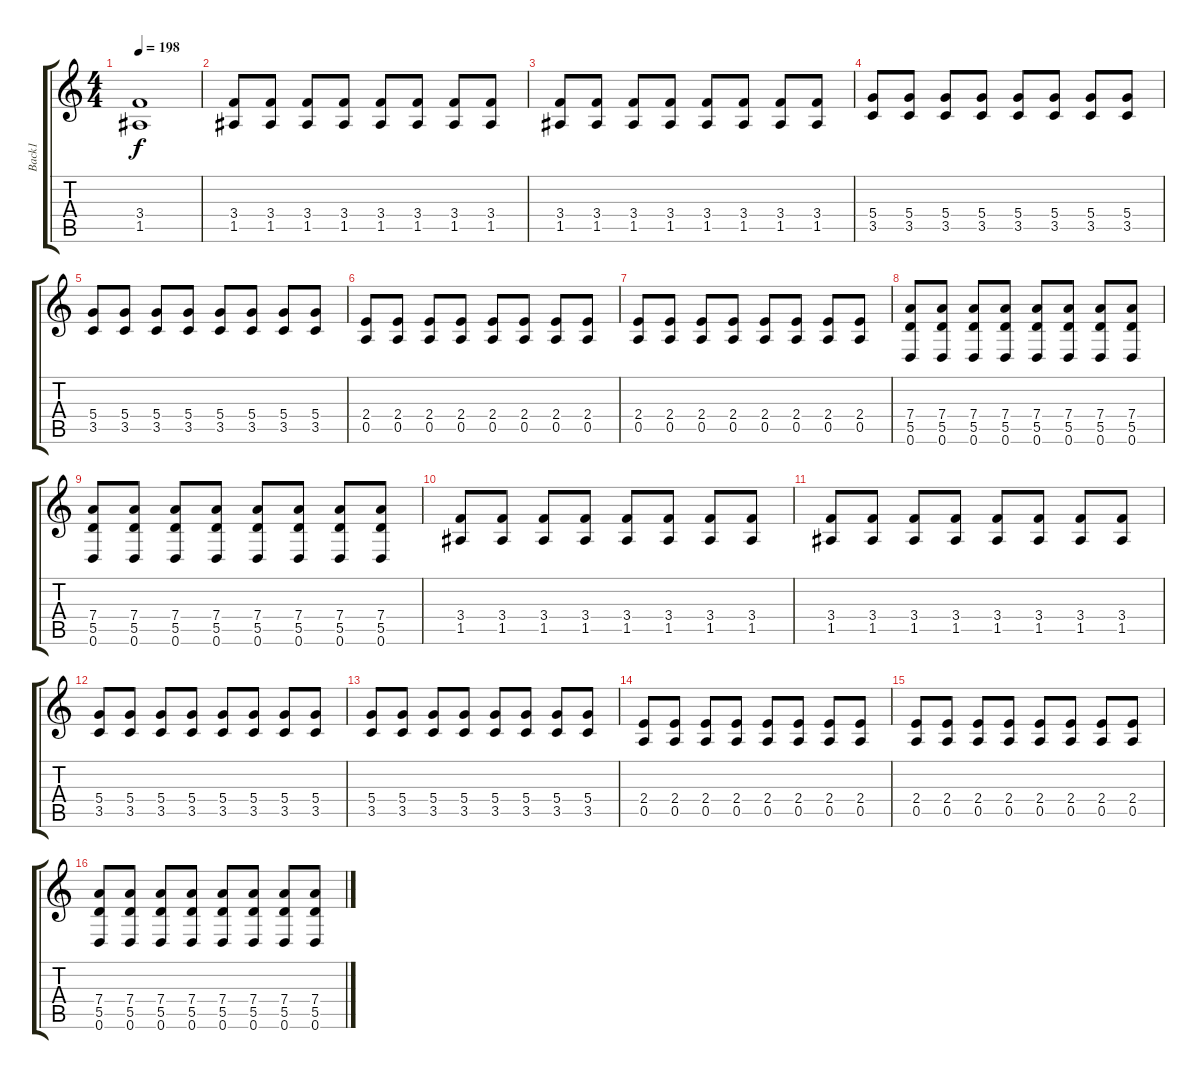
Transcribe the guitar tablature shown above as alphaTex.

\track ("Back1" "Back1") {instrument overdrivenguitar}
\staff {score tabs}
\tuning (E4 B3 G3 D3 A2 D2) {hide}
\ts (4 4)
\tempo 198
\clef g2
\ks c
(3.4{t} 1.5{t}).1{dy f} |
(3.4 1.5).8 (3.4 1.5).8 (3.4 1.5).8 (3.4 1.5).8 (3.4 1.5).8 (3.4 1.5).8 (3.4 1.5).8 (3.4 1.5).8 |
(3.4 1.5).8 (3.4 1.5).8 (3.4 1.5).8 (3.4 1.5).8 (3.4 1.5).8 (3.4 1.5).8 (3.4 1.5).8 (3.4 1.5).8 |
(5.4 3.5).8 (5.4 3.5).8 (5.4 3.5).8 (5.4 3.5).8 (5.4 3.5).8 (5.4 3.5).8 (5.4 3.5).8 (5.4 3.5).8 |
(5.4 3.5).8 (5.4 3.5).8 (5.4 3.5).8 (5.4 3.5).8 (5.4 3.5).8 (5.4 3.5).8 (5.4 3.5).8 (5.4 3.5).8 |
(2.4 0.5).8 (2.4 0.5).8 (2.4 0.5).8 (2.4 0.5).8 (2.4 0.5).8 (2.4 0.5).8 (2.4 0.5).8 (2.4 0.5).8 |
(2.4 0.5).8 (2.4 0.5).8 (2.4 0.5).8 (2.4 0.5).8 (2.4 0.5).8 (2.4 0.5).8 (2.4 0.5).8 (2.4 0.5).8 |
(7.4 5.5 0.6).8 (7.4 5.5 0.6).8 (7.4 5.5 0.6).8 (7.4 5.5 0.6).8 (7.4 5.5 0.6).8 (7.4 5.5 0.6).8 (7.4 5.5 0.6).8 (7.4 5.5 0.6).8 |
(7.4 5.5 0.6).8 (7.4 5.5 0.6).8 (7.4 5.5 0.6).8 (7.4 5.5 0.6).8 (7.4 5.5 0.6).8 (7.4 5.5 0.6).8 (7.4 5.5 0.6).8 (7.4 5.5 0.6).8 |
(3.4 1.5).8 (3.4 1.5).8 (3.4 1.5).8 (3.4 1.5).8 (3.4 1.5).8 (3.4 1.5).8 (3.4 1.5).8 (3.4 1.5).8 |
(3.4 1.5).8 (3.4 1.5).8 (3.4 1.5).8 (3.4 1.5).8 (3.4 1.5).8 (3.4 1.5).8 (3.4 1.5).8 (3.4 1.5).8 |
(5.4 3.5).8 (5.4 3.5).8 (5.4 3.5).8 (5.4 3.5).8 (5.4 3.5).8 (5.4 3.5).8 (5.4 3.5).8 (5.4 3.5).8 |
(5.4 3.5).8 (5.4 3.5).8 (5.4 3.5).8 (5.4 3.5).8 (5.4 3.5).8 (5.4 3.5).8 (5.4 3.5).8 (5.4 3.5).8 |
(2.4 0.5).8 (2.4 0.5).8 (2.4 0.5).8 (2.4 0.5).8 (2.4 0.5).8 (2.4 0.5).8 (2.4 0.5).8 (2.4 0.5).8 |
(2.4 0.5).8 (2.4 0.5).8 (2.4 0.5).8 (2.4 0.5).8 (2.4 0.5).8 (2.4 0.5).8 (2.4 0.5).8 (2.4 0.5).8 |
(7.4 5.5 0.6).8 (7.4 5.5 0.6).8 (7.4 5.5 0.6).8 (7.4 5.5 0.6).8 (7.4 5.5 0.6).8 (7.4 5.5 0.6).8 (7.4 5.5 0.6).8 (7.4 5.5 0.6).8
